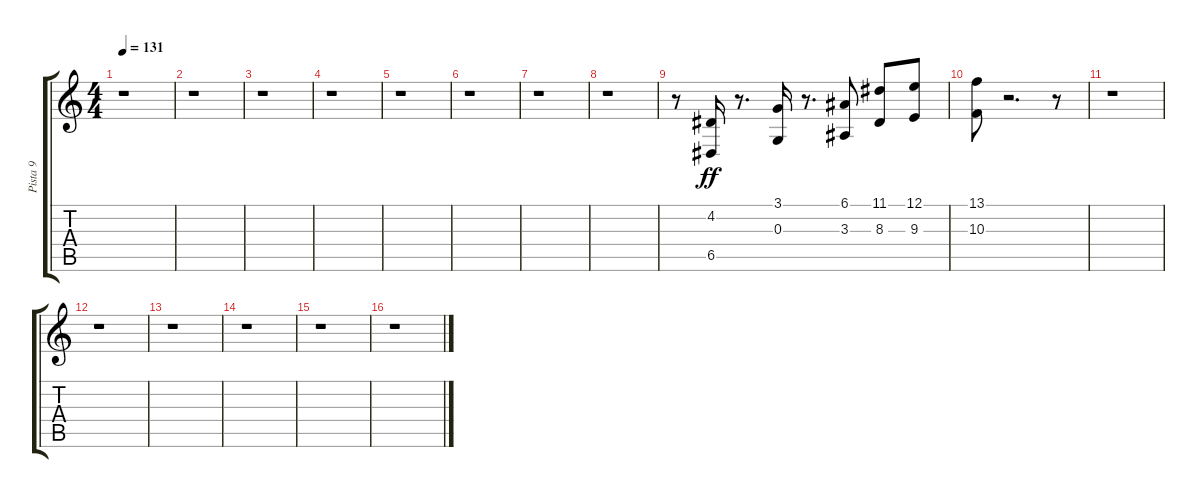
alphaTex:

\track ("Pista 9" "Pista 9") {instrument clavinet}
\staff {score tabs}
\tuning (E4 B3 G3 D3 A2 E2) {hide}
\ts (4 4)
\tempo 131
\clef g2
\ks c
r.1{dy f} |
r.1 |
r.1 |
r.1 |
r.1 |
r.1 |
r.1 |
r.1 |
r.8 (4.2 6.5).16{dy ff} r.8{d} (3.1 0.3).16 r.8{d} (6.1 3.3).8 (11.1 8.3).8 (12.1 9.3).8 |
(13.1 10.3).8 r.2{d} r.8 |
r.1 |
r.1 |
r.1 |
r.1 |
r.1 |
r.1
